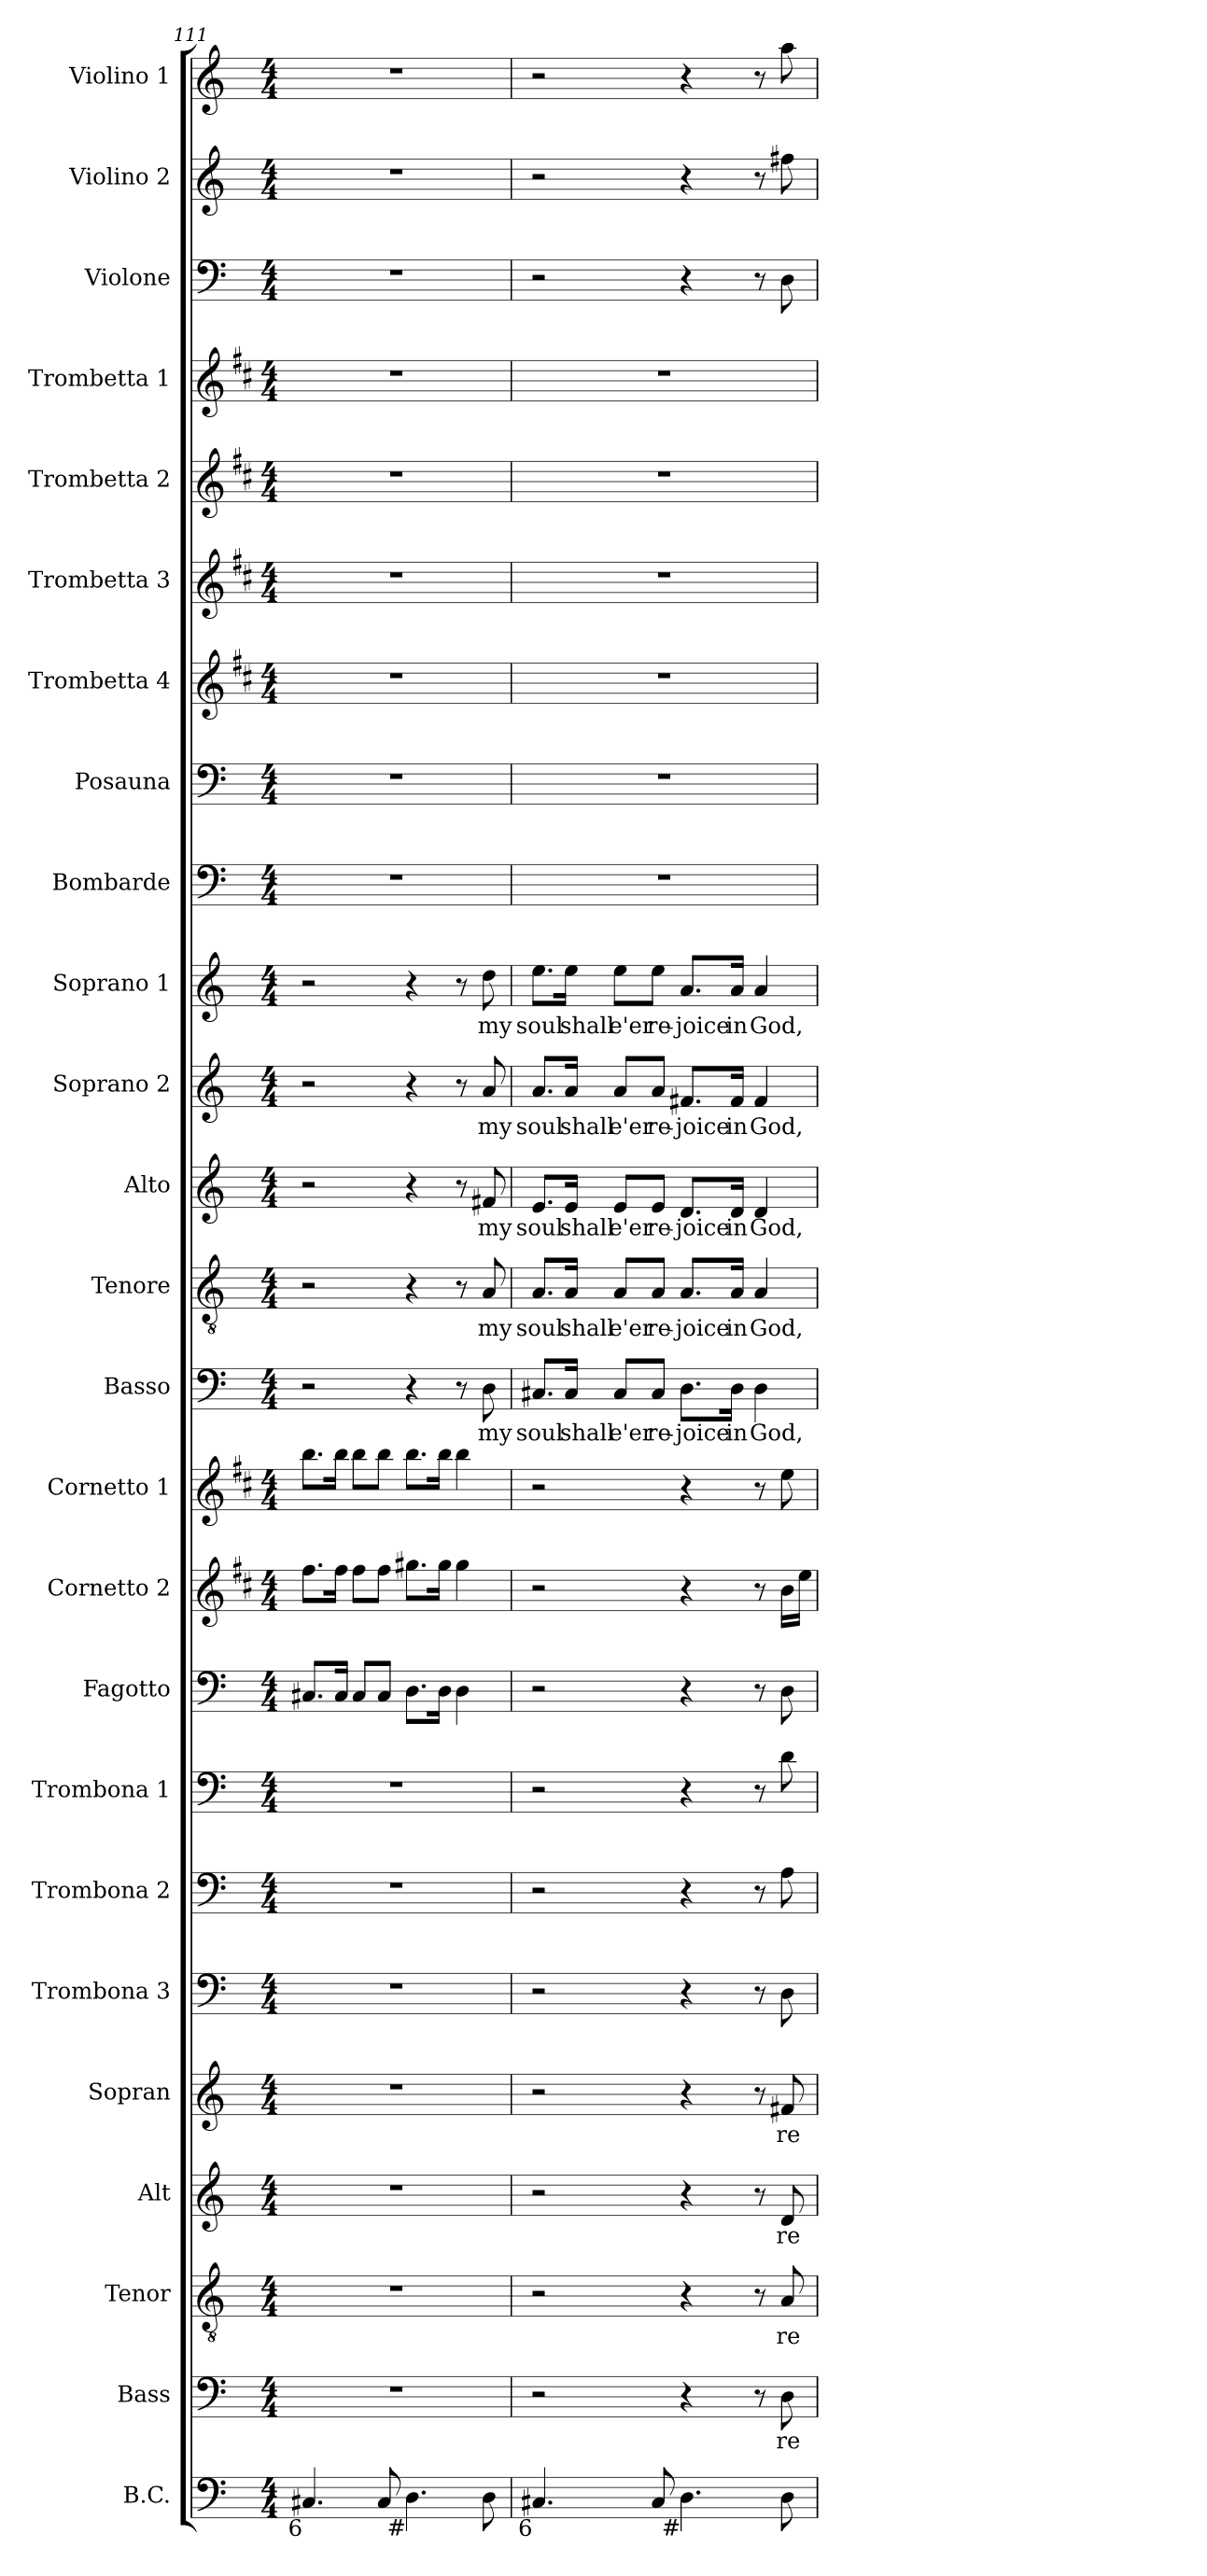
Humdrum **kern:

**kern	**kern	**text	**kern	**text	**kern	**text	**kern	**text	**kern	**kern	**kern	**kern	**kern	**kern	**kern	**text	**kern	**text	**kern	**text	**kern	**text	**kern	**text	**kern	**kern	**kern	**kern	**kern	**kern	**kern	**kern	**kern
*part25	*part24	*part24	*part23	*part23	*part22	*part22	*part21	*part21	*part20	*part19	*part18	*part17	*part16	*part15	*part14	*part14	*part13	*part13	*part12	*part12	*part11	*part11	*part10	*part10	*part9	*part8	*part7	*part6	*part5	*part4	*part3	*part2	*part1
*staff25	*staff24	*staff24	*staff23	*staff23	*staff22	*staff22	*staff21	*staff21	*staff20	*staff19	*staff18	*staff17	*staff16	*staff15	*staff14	*staff14	*staff13	*staff13	*staff12	*staff12	*staff11	*staff11	*staff10	*staff10	*staff9	*staff8	*staff7	*staff6	*staff5	*staff4	*staff3	*staff2	*staff1
*I"B.C.	*I"Bass	*	*I"Tenor	*	*I"Alt	*	*I"Sopran	*	*I"Trombona 3	*I"Trombona 2	*I"Trombona 1	*I"Fagotto	*I"Cornetto 2	*I"Cornetto 1	*I"Basso	*	*I"Tenore	*	*I"Alto	*	*I"Soprano 2	*	*I"Soprano 1	*	*I"Bombarde	*I"Posauna	*I"Trombetta 4	*I"Trombetta 3	*I"Trombetta 2	*I"Trombetta 1	*I"Violone	*I"Violino 2	*I"Violino 1
*I'B.C.	*I'B.	*	*I'T.	*	*I'A.	*	*I'S.	*	*I'Tbn. 2	*I'Tbn. 2	*I'Tbn. 1	*I'Fag.	*I'Cor. 2	*I'Cor. 1	*I'B.	*	*I'T.	*	*I'A.	*	*I'S.	*	*I'S.	*	*	*	*	*	*	*	*	*I'Vl. 2	*I'Vl. 1
*clefF4	*clefF4	*	*clefGv2	*	*clefG2	*	*clefG2	*	*clefF4	*clefF4	*clefF4	*clefF4	*clefG2	*clefG2	*clefF4	*	*clefGv2	*	*clefG2	*	*clefG2	*	*clefG2	*	*clefF4	*clefF4	*clefG2	*clefG2	*clefG2	*clefG2	*clefF4	*clefG2	*clefG2
*	*	*	*ITrd7c12	*	*	*	*	*	*	*	*	*	*ITrd1c2	*ITrd1c2	*	*	*ITrd7c12	*	*	*	*	*	*	*	*	*	*ITrd1c2	*ITrd1c2	*ITrd1c2	*ITrd1c2	*	*	*
*k[]	*k[]	*	*k[]	*	*k[]	*	*k[]	*	*k[]	*k[]	*k[]	*k[]	*k[]	*k[]	*k[]	*	*k[]	*	*k[]	*	*k[]	*	*k[]	*	*k[]	*k[]	*k[]	*k[]	*k[]	*k[]	*k[]	*k[]	*k[]
*C:	*C:	*	*C:	*	*C:	*	*C:	*	*C:	*C:	*C:	*C:	*C:	*C:	*C:	*	*C:	*	*C:	*	*C:	*	*C:	*	*C:	*C:	*C:	*C:	*C:	*C:	*C:	*C:	*C:
*M4/4	*M4/4	*	*M4/4	*	*M4/4	*	*M4/4	*	*M4/4	*M4/4	*M4/4	*M4/4	*M4/4	*M4/4	*M4/4	*	*M4/4	*	*M4/4	*	*M4/4	*	*M4/4	*	*M4/4	*M4/4	*M4/4	*M4/4	*M4/4	*M4/4	*M4/4	*M4/4	*M4/4
=111	=111	=111	=111	=111	=111	=111	=111	=111	=111	=111	=111	=111	=111	=111	=111	=111	=111	=111	=111	=111	=111	=111	=111	=111	=111	=111	=111	=111	=111	=111	=111	=111	=111
!LO:TX:b:rj:t=6	!	!	!	!	!	!	!	!	!	!	!	!	!	!	!	!	!	!	!	!	!	!	!	!	!	!	!	!	!	!	!	!	!
4.C#Xi/	1r	.	1r	.	1r	.	1r	.	1r	1r	1r	8.C#Xi/L	8.eei\L	8.aai\L	2r	.	2r	.	2r	.	2r	.	2r	.	1r	1r	1r	1r	1r	1r	1r	1r	1r
.	.	.	.	.	.	.	.	.	.	.	.	16C#i/Jk	16eei\Jk	16aai\Jk	.	.	.	.	.	.	.	.	.	.	.	.	.	.	.	.	.	.	.
.	.	.	.	.	.	.	.	.	.	.	.	8C#i/L	8eei\L	8aai\L	.	.	.	.	.	.	.	.	.	.	.	.	.	.	.	.	.	.	.
8C#i/	.	.	.	.	.	.	.	.	.	.	.	8C#i/J	8eei\J	8aai\J	.	.	.	.	.	.	.	.	.	.	.	.	.	.	.	.	.	.	.
!LO:TX:b:rj:t=#	!	!	!	!	!	!	!	!	!	!	!	!	!	!	!	!	!	!	!	!	!	!	!	!	!	!	!	!	!	!	!	!	!
4.Di\	.	.	.	.	.	.	.	.	.	.	.	8.Di\L	8.ff#Xi\L	8.aai\L	4r	.	4r	.	4r	.	4r	.	4r	.	.	.	.	.	.	.	.	.	.
.	.	.	.	.	.	.	.	.	.	.	.	16Di\Jk	16ff#i\Jk	16aai\Jk	.	.	.	.	.	.	.	.	.	.	.	.	.	.	.	.	.	.	.
.	.	.	.	.	.	.	.	.	.	.	.	4Di\	4ff#i\	4aai\	8r	.	8r	.	8r	.	8r	.	8r	.	.	.	.	.	.	.	.	.	.
!	!	!	!	!	!	!	!	!	!	!	!	!	!	!	!	!LO:LY:b:color=#000000	!	!	!	!	!	!	!	!	!	!	!	!	!	!	!	!	!
!	!	!	!	!	!	!	!	!	!	!	!	!	!	!	!	!	!	!LO:LY:b:color=#000000	!	!	!	!	!	!	!	!	!	!	!	!	!	!	!
!	!	!	!	!	!	!	!	!	!	!	!	!	!	!	!	!	!	!	!	!LO:LY:b:color=#000000	!	!	!	!	!	!	!	!	!	!	!	!	!
!	!	!	!	!	!	!	!	!	!	!	!	!	!	!	!	!	!	!	!	!	!	!LO:LY:b:color=#000000	!	!	!	!	!	!	!	!	!	!	!
!	!	!	!	!	!	!	!	!	!	!	!	!	!	!	!	!	!	!	!	!	!	!	!	!LO:LY:b:color=#000000	!	!	!	!	!	!	!	!	!
8Di\	.	.	.	.	.	.	.	.	.	.	.	.	.	.	8Di\	my	8AAi/	my	8f#Xi/	my	8ai/	my	8ddi\	my	.	.	.	.	.	.	.	.	.
!!LO:PB:g=z
=112	=112	=112	=112	=112	=112	=112	=112	=112	=112	=112	=112	=112	=112	=112	=112	=112	=112	=112	=112	=112	=112	=112	=112	=112	=112	=112	=112	=112	=112	=112	=112	=112	=112
!	!	!	!	!	!	!	!	!	!	!	!	!	!	!	!	!LO:LY:b:color=#000000	!	!	!	!	!	!	!	!	!	!	!	!	!	!	!	!	!
!	!	!	!	!	!	!	!	!	!	!	!	!	!	!	!	!	!	!LO:LY:b:color=#000000	!	!	!	!	!	!	!	!	!	!	!	!	!	!	!
!	!	!	!	!	!	!	!	!	!	!	!	!	!	!	!	!	!	!	!	!LO:LY:b:color=#000000	!	!	!	!	!	!	!	!	!	!	!	!	!
!	!	!	!	!	!	!	!	!	!	!	!	!	!	!	!	!	!	!	!	!	!	!LO:LY:b:color=#000000	!	!	!	!	!	!	!	!	!	!	!
!LO:TX:b:rj:t=6	!	!	!	!	!	!	!	!	!	!	!	!	!	!	!	!	!	!	!	!	!	!	!	!	!	!	!	!	!	!	!	!	!
!	!	!	!	!	!	!	!	!	!	!	!	!	!	!	!	!	!	!	!	!	!	!	!	!LO:LY:b:color=#000000	!	!	!	!	!	!	!	!	!
4.C#Xi/	2r	.	2r	.	2r	.	2r	.	2r	2r	2r	2r	2r	2r	8.C#Xi/L	soul	8.AAi/L	soul	8.ei/L	soul	8.ai/L	soul	8.eei\L	soul	1r	1r	1r	1r	1r	1r	2r	2r	2r
!	!	!	!	!	!	!	!	!	!	!	!	!	!	!	!	!LO:LY:b:color=#000000	!	!	!	!	!	!	!	!	!	!	!	!	!	!	!	!	!
!	!	!	!	!	!	!	!	!	!	!	!	!	!	!	!	!	!	!LO:LY:b:color=#000000	!	!	!	!	!	!	!	!	!	!	!	!	!	!	!
!	!	!	!	!	!	!	!	!	!	!	!	!	!	!	!	!	!	!	!	!LO:LY:b:color=#000000	!	!	!	!	!	!	!	!	!	!	!	!	!
!	!	!	!	!	!	!	!	!	!	!	!	!	!	!	!	!	!	!	!	!	!	!LO:LY:b:color=#000000	!	!	!	!	!	!	!	!	!	!	!
!	!	!	!	!	!	!	!	!	!	!	!	!	!	!	!	!	!	!	!	!	!	!	!	!LO:LY:b:color=#000000	!	!	!	!	!	!	!	!	!
.	.	.	.	.	.	.	.	.	.	.	.	.	.	.	16C#i/Jk	shall	16AAi/Jk	shall	16ei/Jk	shall	16ai/Jk	shall	16eei\Jk	shall	.	.	.	.	.	.	.	.	.
!	!	!	!	!	!	!	!	!	!	!	!	!	!	!	!	!LO:LY:b:color=#000000	!	!	!	!	!	!	!	!	!	!	!	!	!	!	!	!	!
!	!	!	!	!	!	!	!	!	!	!	!	!	!	!	!	!	!	!LO:LY:b:color=#000000	!	!	!	!	!	!	!	!	!	!	!	!	!	!	!
!	!	!	!	!	!	!	!	!	!	!	!	!	!	!	!	!	!	!	!	!LO:LY:b:color=#000000	!	!	!	!	!	!	!	!	!	!	!	!	!
!	!	!	!	!	!	!	!	!	!	!	!	!	!	!	!	!	!	!	!	!	!	!LO:LY:b:color=#000000	!	!	!	!	!	!	!	!	!	!	!
!	!	!	!	!	!	!	!	!	!	!	!	!	!	!	!	!	!	!	!	!	!	!	!	!LO:LY:b:color=#000000	!	!	!	!	!	!	!	!	!
.	.	.	.	.	.	.	.	.	.	.	.	.	.	.	8C#i/L	e'er	8AAi/L	e'er	8ei/L	e'er	8ai/L	e'er	8eei\L	e'er	.	.	.	.	.	.	.	.	.
!	!	!	!	!	!	!	!	!	!	!	!	!	!	!	!	!LO:LY:b:color=#000000	!	!	!	!	!	!	!	!	!	!	!	!	!	!	!	!	!
!	!	!	!	!	!	!	!	!	!	!	!	!	!	!	!	!	!	!LO:LY:b:color=#000000	!	!	!	!	!	!	!	!	!	!	!	!	!	!	!
!	!	!	!	!	!	!	!	!	!	!	!	!	!	!	!	!	!	!	!	!LO:LY:b:color=#000000	!	!	!	!	!	!	!	!	!	!	!	!	!
!	!	!	!	!	!	!	!	!	!	!	!	!	!	!	!	!	!	!	!	!	!	!LO:LY:b:color=#000000	!	!	!	!	!	!	!	!	!	!	!
!	!	!	!	!	!	!	!	!	!	!	!	!	!	!	!	!	!	!	!	!	!	!	!	!LO:LY:b:color=#000000	!	!	!	!	!	!	!	!	!
8C#i/	.	.	.	.	.	.	.	.	.	.	.	.	.	.	8C#i/J	re-	8AAi/J	re-	8ei/J	re-	8ai/J	re-	8eei\J	re-	.	.	.	.	.	.	.	.	.
!	!	!	!	!	!	!	!	!	!	!	!	!	!	!	!	!LO:LY:b:color=#000000	!	!	!	!	!	!	!	!	!	!	!	!	!	!	!	!	!
!	!	!	!	!	!	!	!	!	!	!	!	!	!	!	!	!	!	!LO:LY:b:color=#000000	!	!	!	!	!	!	!	!	!	!	!	!	!	!	!
!	!	!	!	!	!	!	!	!	!	!	!	!	!	!	!	!	!	!	!	!LO:LY:b:color=#000000	!	!	!	!	!	!	!	!	!	!	!	!	!
!	!	!	!	!	!	!	!	!	!	!	!	!	!	!	!	!	!	!	!	!	!	!LO:LY:b:color=#000000	!	!	!	!	!	!	!	!	!	!	!
!LO:TX:b:rj:t=#	!	!	!	!	!	!	!	!	!	!	!	!	!	!	!	!	!	!	!	!	!	!	!	!	!	!	!	!	!	!	!	!	!
!	!	!	!	!	!	!	!	!	!	!	!	!	!	!	!	!	!	!	!	!	!	!	!	!LO:LY:b:color=#000000	!	!	!	!	!	!	!	!	!
4.Di\	4r	.	4r	.	4r	.	4r	.	4r	4r	4r	4r	4r	4r	8.Di\L	-joice	8.AAi/L	-joice	8.di/L	-joice	8.f#Xi/L	-joice	8.ai/L	-joice	.	.	.	.	.	.	4r	4r	4r
!	!	!	!	!	!	!	!	!	!	!	!	!	!	!	!	!LO:LY:b:color=#000000	!	!	!	!	!	!	!	!	!	!	!	!	!	!	!	!	!
!	!	!	!	!	!	!	!	!	!	!	!	!	!	!	!	!	!	!LO:LY:b:color=#000000	!	!	!	!	!	!	!	!	!	!	!	!	!	!	!
!	!	!	!	!	!	!	!	!	!	!	!	!	!	!	!	!	!	!	!	!LO:LY:b:color=#000000	!	!	!	!	!	!	!	!	!	!	!	!	!
!	!	!	!	!	!	!	!	!	!	!	!	!	!	!	!	!	!	!	!	!	!	!LO:LY:b:color=#000000	!	!	!	!	!	!	!	!	!	!	!
!	!	!	!	!	!	!	!	!	!	!	!	!	!	!	!	!	!	!	!	!	!	!	!	!LO:LY:b:color=#000000	!	!	!	!	!	!	!	!	!
.	.	.	.	.	.	.	.	.	.	.	.	.	.	.	16Di\Jk	in	16AAi/Jk	in	16di/Jk	in	16f#i/Jk	in	16ai/Jk	in	.	.	.	.	.	.	.	.	.
!	!	!	!	!	!	!	!	!	!	!	!	!	!	!	!	!LO:LY:b:color=#000000	!	!	!	!	!	!	!	!	!	!	!	!	!	!	!	!	!
!	!	!	!	!	!	!	!	!	!	!	!	!	!	!	!	!	!	!LO:LY:b:color=#000000	!	!	!	!	!	!	!	!	!	!	!	!	!	!	!
!	!	!	!	!	!	!	!	!	!	!	!	!	!	!	!	!	!	!	!	!LO:LY:b:color=#000000	!	!	!	!	!	!	!	!	!	!	!	!	!
!	!	!	!	!	!	!	!	!	!	!	!	!	!	!	!	!	!	!	!	!	!	!LO:LY:b:color=#000000	!	!	!	!	!	!	!	!	!	!	!
!	!	!	!	!	!	!	!	!	!	!	!	!	!	!	!	!	!	!	!	!	!	!	!	!LO:LY:b:color=#000000	!	!	!	!	!	!	!	!	!
.	8r	.	8r	.	8r	.	8r	.	8r	8r	8r	8r	8r	8r	4Di\	God,	4AAi/	God,	4di/	God,	4f#i/	God,	4ai/	God,	.	.	.	.	.	.	8r	8r	8r
!	!	!LO:LY:b:color=#000000	!	!	!	!	!	!	!	!	!	!	!	!	!	!	!	!	!	!	!	!	!	!	!	!	!	!	!	!	!	!	!
!	!	!	!	!LO:LY:b:color=#000000	!	!	!	!	!	!	!	!	!	!	!	!	!	!	!	!	!	!	!	!	!	!	!	!	!	!	!	!	!
!	!	!	!	!	!	!LO:LY:b:color=#000000	!	!	!	!	!	!	!	!	!	!	!	!	!	!	!	!	!	!	!	!	!	!	!	!	!	!	!
!	!	!	!	!	!	!	!	!LO:LY:b:color=#000000	!	!	!	!	!	!	!	!	!	!	!	!	!	!	!	!	!	!	!	!	!	!	!	!	!
8Di\	8Di\	re-	8AAi/	re-	8di/	re-	8f#Xi/	re-	8Di\	8Ai\	8di\	8Di\	16ai\LL	8ddi\	.	.	.	.	.	.	.	.	.	.	.	.	.	.	.	.	8Di\	8ff#Xi\	8aai\
.	.	.	.	.	.	.	.	.	.	.	.	.	16ddi\JJ	.	.	.	.	.	.	.	.	.	.	.	.	.	.	.	.	.	.	.	.
=	=	=	=	=	=	=	=	=	=	=	=	=	=	=	=	=	=	=	=	=	=	=	=	=	=	=	=	=	=	=	=	=	=
*-	*-	*-	*-	*-	*-	*-	*-	*-	*-	*-	*-	*-	*-	*-	*-	*-	*-	*-	*-	*-	*-	*-	*-	*-	*-	*-	*-	*-	*-	*-	*-	*-	*-
